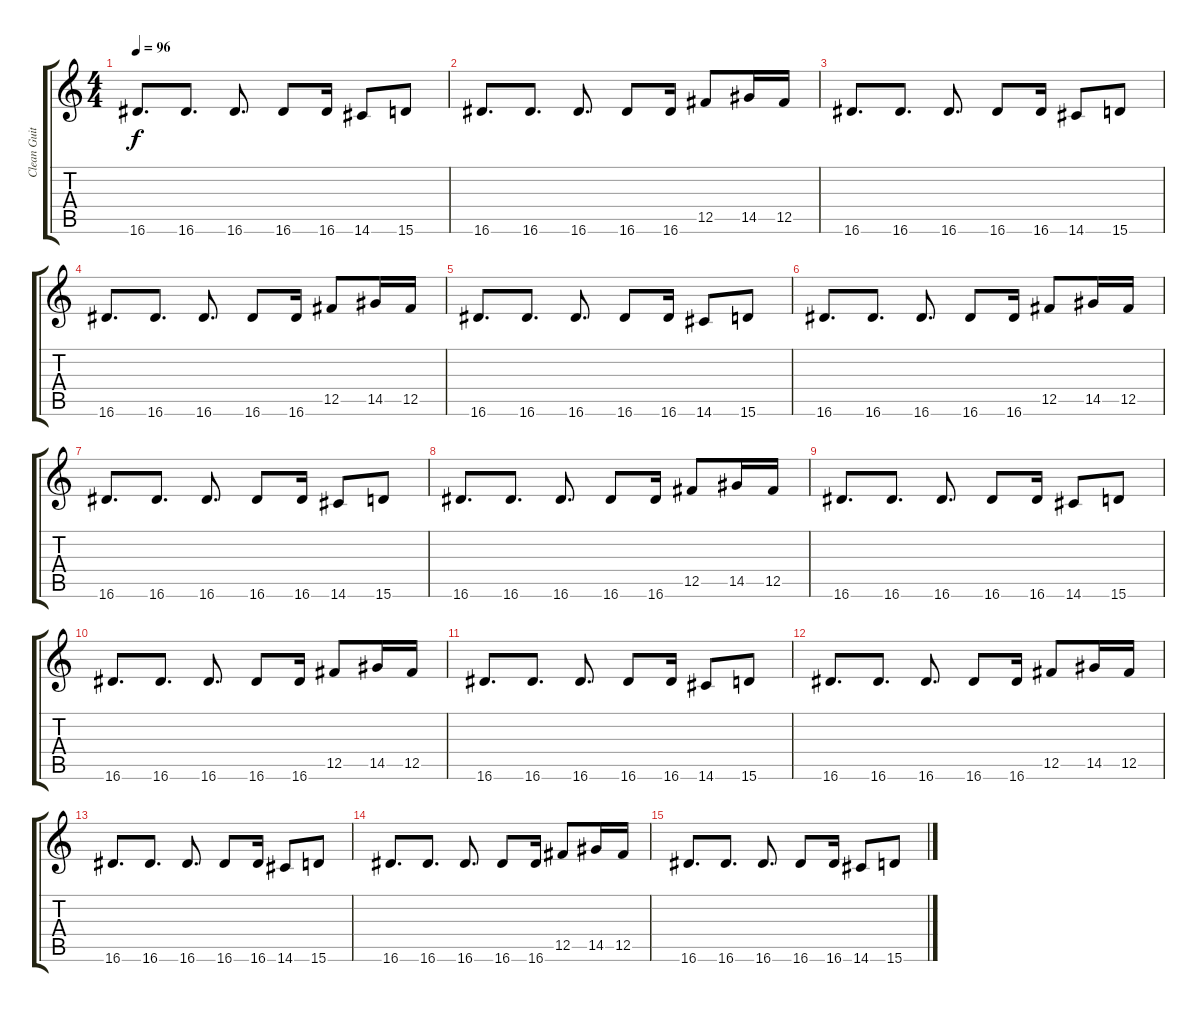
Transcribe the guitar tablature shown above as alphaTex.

\track ("Clean Guitar" "Clean Guit") {instrument electricguitarmuted}
\staff {score tabs}
\tuning (Db4 Ab3 E3 B2 Gb2 B1) {hide}
\ts (4 4)
\tempo 96
\clef g2
\ks c
16.6.8{d dy f} 16.6.8{d} 16.6.8{d} 16.6.8 16.6.16 14.6.8 15.6.8 |
16.6.8{d} 16.6.8{d} 16.6.8{d} 16.6.8 16.6.16 12.5.8 14.5.16 12.5.16 |
16.6.8{d} 16.6.8{d} 16.6.8{d} 16.6.8 16.6.16 14.6.8 15.6.8 |
16.6.8{d} 16.6.8{d} 16.6.8{d} 16.6.8 16.6.16 12.5.8 14.5.16 12.5.16 |
16.6.8{d} 16.6.8{d} 16.6.8{d} 16.6.8 16.6.16 14.6.8 15.6.8 |
16.6.8{d} 16.6.8{d} 16.6.8{d} 16.6.8 16.6.16 12.5.8 14.5.16 12.5.16 |
16.6.8{d} 16.6.8{d} 16.6.8{d} 16.6.8 16.6.16 14.6.8 15.6.8 |
16.6.8{d} 16.6.8{d} 16.6.8{d} 16.6.8 16.6.16 12.5.8 14.5.16 12.5.16 |
16.6.8{d} 16.6.8{d} 16.6.8{d} 16.6.8 16.6.16 14.6.8 15.6.8 |
16.6.8{d} 16.6.8{d} 16.6.8{d} 16.6.8 16.6.16 12.5.8 14.5.16 12.5.16 |
16.6.8{d} 16.6.8{d} 16.6.8{d} 16.6.8 16.6.16 14.6.8 15.6.8 |
16.6.8{d} 16.6.8{d} 16.6.8{d} 16.6.8 16.6.16 12.5.8 14.5.16 12.5.16 |
16.6.8{d} 16.6.8{d} 16.6.8{d} 16.6.8 16.6.16 14.6.8 15.6.8 |
16.6.8{d} 16.6.8{d} 16.6.8{d} 16.6.8 16.6.16 12.5.8 14.5.16 12.5.16 |
16.6.8{d} 16.6.8{d} 16.6.8{d} 16.6.8 16.6.16 14.6.8 15.6.8
